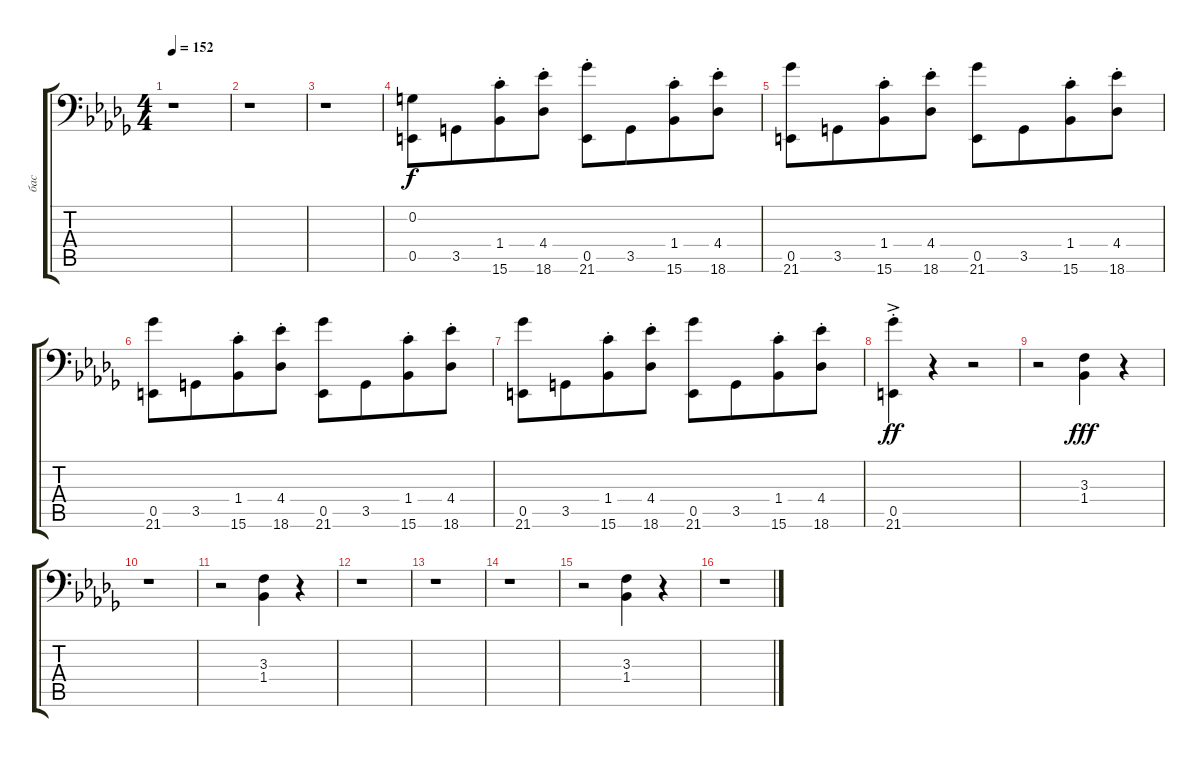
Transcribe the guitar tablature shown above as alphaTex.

\track ("бас" "бас") {instrument electricbassfinger}
\staff {score tabs}
\tuning (C3 G2 D2 A1 E1 A-1) {hide}
\ts (4 4)
\tempo 152
\clef f4
\ks bbminor
r.1{dy fff} |
r.1 |
r.1 |
(0.2 0.5).8{dy f} 3.5.8{beam merge} (1.4 15.6{st}).8 (4.4 18.6{st}).8 (0.5 21.6{st}).8 3.5.8{beam merge} (1.4 15.6{st}).8 (4.4 18.6{st}).8 |
(0.5 21.6).8 3.5.8{beam merge} (1.4 15.6{st}).8 (4.4 18.6{st}).8 (0.5 21.6).8 3.5.8{beam merge} (1.4 15.6{st}).8 (4.4 18.6{st}).8 |
(0.5 21.6).8 3.5.8{beam merge} (1.4 15.6{st}).8 (4.4 18.6{st}).8 (0.5 21.6).8 3.5.8{beam merge} (1.4 15.6{st}).8 (4.4 18.6{st}).8 |
(0.5 21.6).8 3.5.8{beam merge} (1.4 15.6{st}).8 (4.4 18.6{st}).8 (0.5 21.6).8 3.5.8{beam merge} (1.4 15.6{st}).8 (4.4 18.6{st}).8 |
(0.5{ac st} 21.6{ac st}).4{dy ff} r.4 r.2 |
r.2 (3.3 1.4).4{dy fff} r.4 |
r.1 |
r.2 (3.3 1.4).4 r.4 |
r.1 |
r.1 |
r.1 |
r.2 (3.3 1.4).4 r.4 |
r.1
